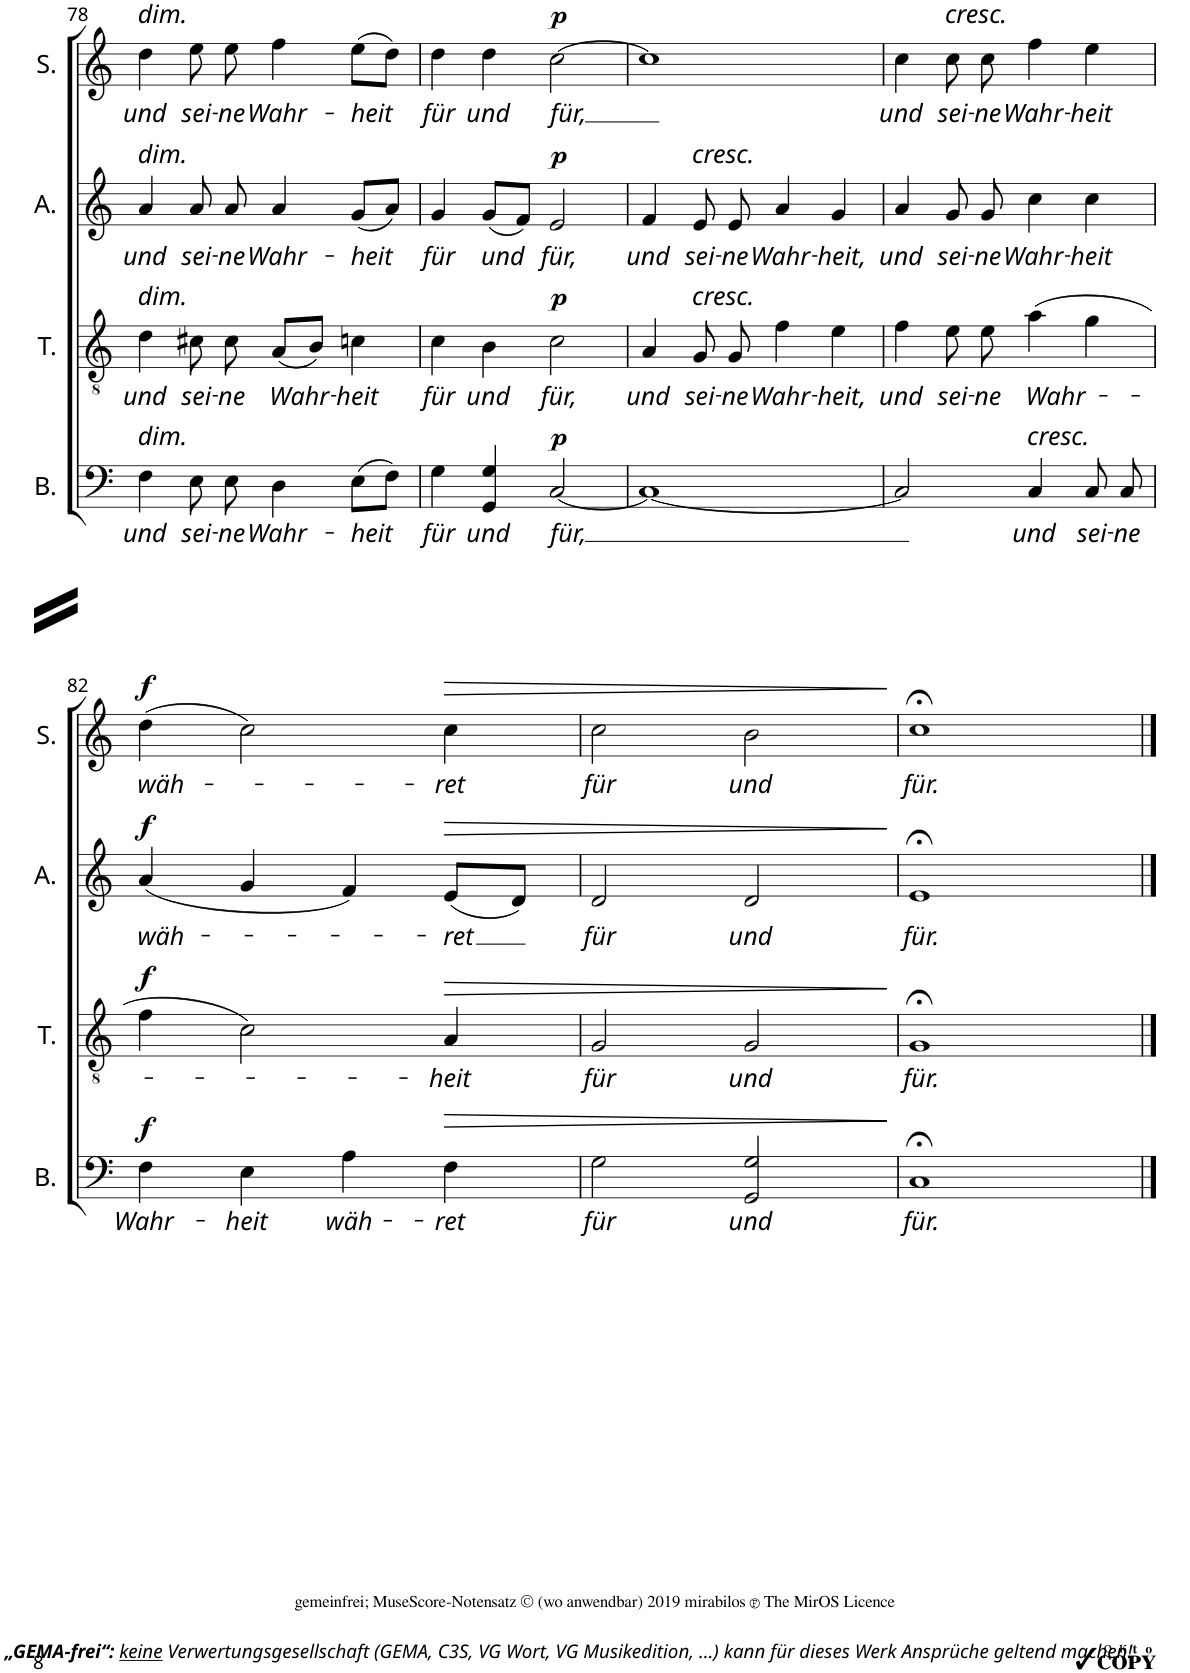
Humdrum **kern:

**kern	**text	**dynam	**kern	**text	**dynam	**kern	**text	**dynam	**kern	**text	**dynam
*part4	*part4	*part4	*part3	*part3	*part3	*part2	*part2	*part2	*part1	*part1	*part1
*staff4	*staff4	*staff4	*staff3	*staff3	*staff3	*staff2	*staff2	*staff2	*staff1	*staff1	*staff1
*I"Baß	*	*	*I"Tenor	*	*	*I"Alt	*	*	*I"Sopran	*	*
*I'B.	*	*	*I'T.	*	*	*I'A.	*	*	*I'S.	*	*
!!LO:PB:g=z
*clefF4	*	*	*clefGv2	*	*	*clefG2	*	*	*clefG2	*	*
*k[]	*	*	*k[]	*	*	*k[]	*	*	*k[]	*	*
*M4/4	*	*	*M4/4	*	*	*M4/4	*	*	*M4/4	*	*
*met(c)	*	*	*met(c)	*	*	*met(c)	*	*	*met(c)	*	*
=78	=78	=78	=78	=78	=78	=78	=78	=78	=78	=78	=78
!	!	!	!	!	!	!	!	!	!LO:TX:a:i:t=dim.	!	!
!	!	!	!	!	!	!LO:TX:a:i:t=dim.	!	!	!	!	!
!	!	!	!LO:TX:a:i:t=dim.	!	!	!	!	!	!	!	!
!LO:TX:a:i:t=dim.	!	!	!	!	!	!	!	!	!	!	!
!	!LO:LY:b	!	!	!LO:LY:b	!	!	!LO:LY:b	!	!	!LO:LY:b	!
4F\	und	.	4d\	und	.	4a/	und	.	4dd\	und	.
!	!LO:LY:b	!	!	!LO:LY:b	!	!	!LO:LY:b	!	!	!LO:LY:b	!
8E\	sei-	.	8c#X\	sei-	.	8a/	sei-	.	8ee\	sei-	.
!	!LO:LY:b	!	!	!LO:LY:b	!	!	!LO:LY:b	!	!	!LO:LY:b	!
8E\	-ne	.	8c#\	-ne	.	8a/	-ne	.	8ee\	-ne	.
!	!LO:LY:b	!	!	!LO:LY:b	!	!	!LO:LY:b	!	!	!LO:LY:b	!
4D\	Wahr-	.	(8A/L	Wahr-	.	4a/	Wahr-	.	4ff\	Wahr-	.
.	.	.	8B/J)	.	.	.	.	.	.	.	.
!	!LO:LY:b	!	!	!LO:LY:b	!	!	!LO:LY:b	!	!	!LO:LY:b	!
(8E\L	-heit	.	4cn\	-heit	.	(8g/L	-heit	.	(8ee\L	-heit	.
8F\J)	.	.	.	.	.	8a/J)	.	.	8dd\J)	.	.
=79	=79	=79	=79	=79	=79	=79	=79	=79	=79	=79	=79
!	!LO:LY:b	!	!	!LO:LY:b	!	!	!LO:LY:b	!	!	!LO:LY:b	!
4G\	für	.	4c\	für	.	4g/	für	.	4dd\	für	.
!	!LO:LY:b	!	!	!LO:LY:b	!	!	!LO:LY:b	!	!	!LO:LY:b	!
4GG/ 4G/	und	.	4B\	und	.	(8g/L	und	.	4dd\	und	.
.	.	.	.	.	.	8f/J)	.	.	.	.	.
!	!LO:LY:b	!LO:DY:a	!	!LO:LY:b	!LO:DY:a	!	!LO:LY:b	!LO:DY:a	!	!LO:LY:b	!LO:DY:a
[2C/	für,	p	2c\	für,	p	2e/	für,	p	[2cc\	für,	p
=80	=80	=80	=80	=80	=80	=80	=80	=80	=80	=80	=80
!	!	!	!	!LO:LY:b	!	!	!LO:LY:b	!	!	!	!
1C_	.	.	4A/	und	.	4f/	und	.	1cc]	.	.
!	!	!	!	!	!	!LO:TX:a:i:t=cresc.	!	!	!	!	!
!	!	!	!LO:TX:a:i:t=cresc.	!	!	!	!	!	!	!	!
!	!	!	!	!LO:LY:b	!	!	!LO:LY:b	!	!	!	!
.	.	.	8G/	sei-	.	8e/	sei-	.	.	.	.
!	!	!	!	!LO:LY:b	!	!	!LO:LY:b	!	!	!	!
.	.	.	8G/	-ne	.	8e/	-ne	.	.	.	.
!	!	!	!	!LO:LY:b	!	!	!LO:LY:b	!	!	!	!
.	.	.	4f\	Wahr-	.	4a/	Wahr-	.	.	.	.
!	!	!	!	!LO:LY:b	!	!	!LO:LY:b	!	!	!	!
.	.	.	4e\	-heit,	.	4g/	-heit,	.	.	.	.
=81	=81	=81	=81	=81	=81	=81	=81	=81	=81	=81	=81
!	!	!	!	!LO:LY:b	!	!	!LO:LY:b	!	!	!LO:LY:b	!
2C/]	.	.	4f\	und	.	4a/	und	.	4cc\	und	.
!	!	!	!	!	!	!	!	!	!LO:TX:a:i:t=cresc.	!	!
!	!	!	!	!LO:LY:b	!	!	!LO:LY:b	!	!	!LO:LY:b	!
.	.	.	8e\	sei-	.	8g/	sei-	.	8cc\	sei-	.
!	!	!	!	!LO:LY:b	!	!	!LO:LY:b	!	!	!LO:LY:b	!
.	.	.	8e\	-ne	.	8g/	-ne	.	8cc\	-ne	.
!LO:TX:a:i:t=cresc.	!	!	!	!	!	!	!	!	!	!	!
!	!LO:LY:b	!	!	!LO:LY:b	!	!	!LO:LY:b	!	!	!LO:LY:b	!
4C/	und	.	(4a\	Wahr-	.	4cc\	Wahr-	.	4ff\	Wahr-	.
!	!LO:LY:b	!	!	!	!	!	!LO:LY:b	!	!	!LO:LY:b	!
8C/	sei-	.	4g\	.	.	4cc\	-heit	.	4ee\	-heit	.
!	!LO:LY:b	!	!	!	!	!	!	!	!	!	!
8C/	-ne	.	.	.	.	.	.	.	.	.	.
!!LO:LB:g=z
=82	=82	=82	=82	=82	=82	=82	=82	=82	=82	=82	=82
!	!LO:LY:b	!LO:DY:a	!	!	!LO:DY:a	!	!LO:LY:b	!LO:DY:a	!	!LO:LY:b	!LO:DY:a
4F\	Wahr-	f	4f\	.	f	(4a/	wäh-	f	(4dd\	wäh-	f
!	!LO:LY:b	!	!	!	!	!	!	!	!	!	!
4E\	-heit	.	2c\)	.	.	4g/	.	.	2cc\)	.	.
!	!LO:LY:b	!	!	!	!	!	!	!	!	!	!
4A\	wäh-	.	.	.	.	4f/)	.	.	.	.	.
!	!LO:LY:b	!LO:HP:b	!	!LO:LY:b	!LO:HP:b	!	!LO:LY:b	!LO:HP:b	!	!LO:LY:b	!LO:HP:b
4F\	-ret	>	4A/	-heit	>	(8e/L	-ret	>	4cc\	-ret	>
.	.	.	.	.	.	8d/J)	.	.	.	.	.
=83	=83	=83	=83	=83	=83	=83	=83	=83	=83	=83	=83
!	!LO:LY:b	!	!	!LO:LY:b	!	!	!LO:LY:b	!	!	!LO:LY:b	!
2G\	für	.	2G/	für	.	2d/	für	.	2cc\	für	.
!	!LO:LY:b	!	!	!LO:LY:b	!	!	!LO:LY:b	!	!	!LO:LY:b	!
2GG/ 2G/	und	.	2G/	und	.	2d/	und	.	2b\	und	.
.	.	]	.	.	]	.	.	]	.	.	]
=84	=84	=84	=84	=84	=84	=84	=84	=84	=84	=84	=84
!	!LO:LY:b	!	!	!LO:LY:b	!	!	!LO:LY:b	!	!	!LO:LY:b	!
1C;<	für.	.	1G;<	für.	.	1e;<	für.	.	1cc;<	für.	.
==	==	==	==	==	==	==	==	==	==	==	==
*-	*-	*-	*-	*-	*-	*-	*-	*-	*-	*-	*-
